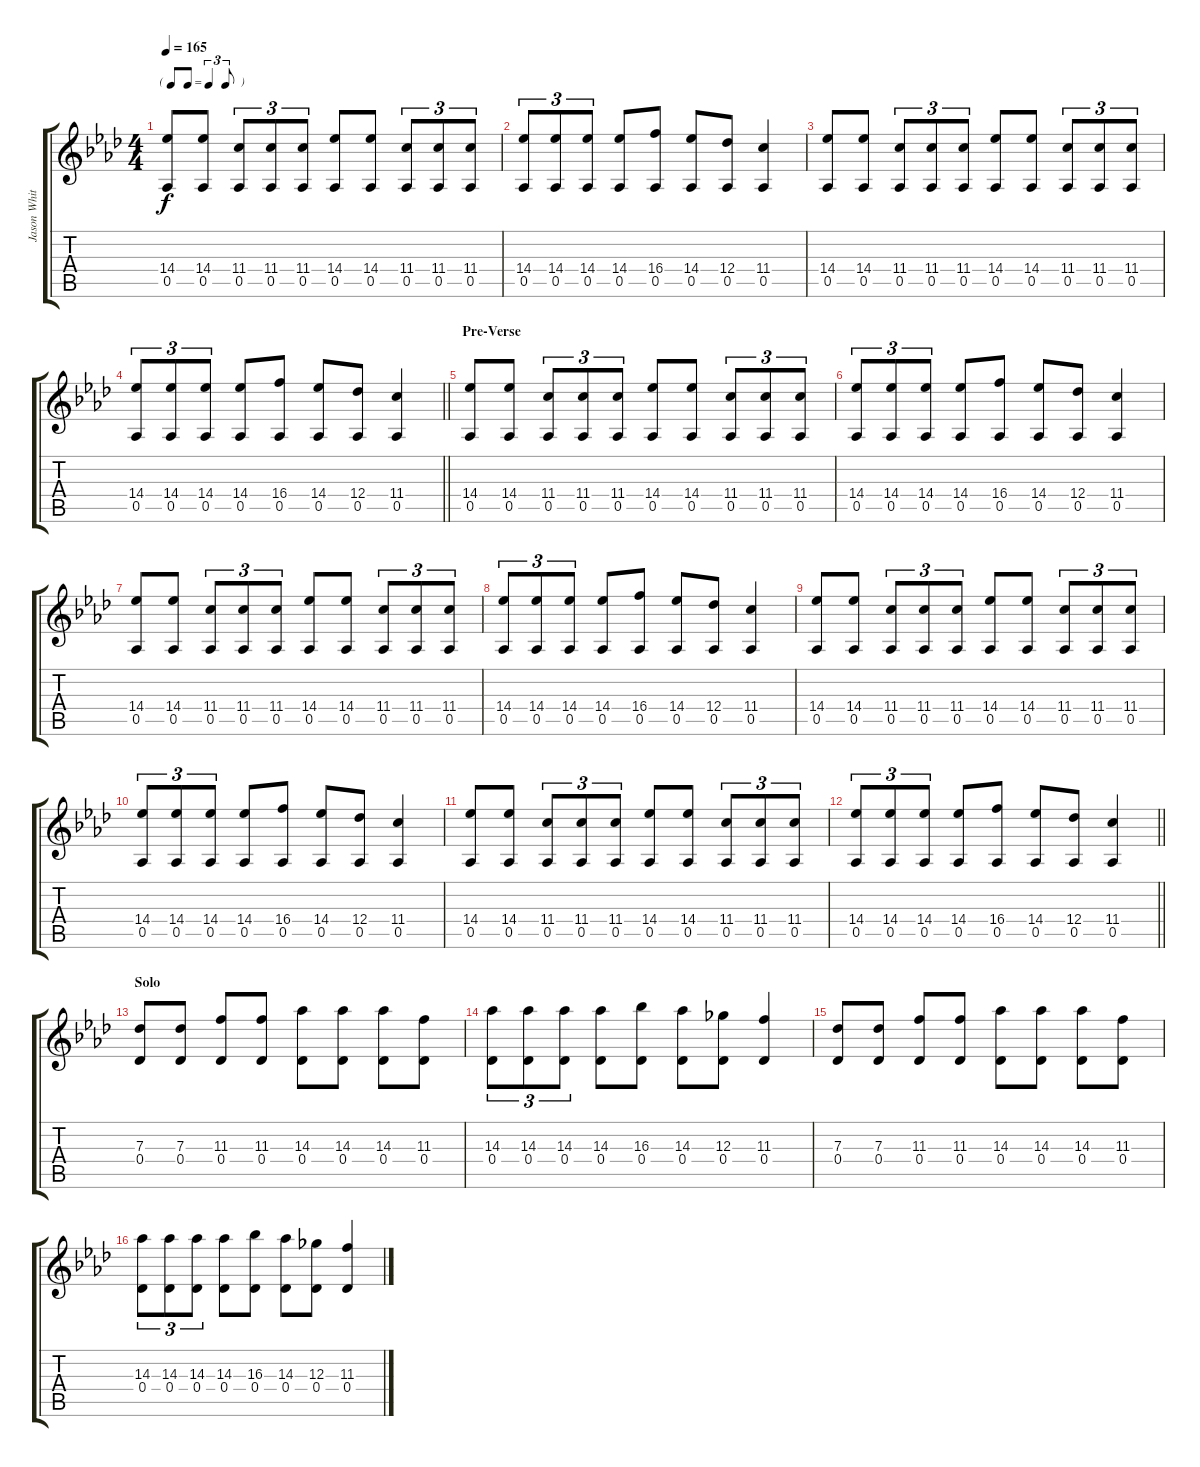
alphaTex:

\track ("Jason White (Lead Guitar)" "Jason Whit") {instrument distortionguitar}
\staff {score tabs}
\tuning (Eb4 Bb3 Gb3 Db3 Ab2 Eb2) {hide}
\ts (4 4)
\tf triplet8th
\tempo 165
\clef g2
\ks ab
(14.4 0.5).8{dy f} (14.4 0.5).8 (11.4 0.5).8{tu (3 2)} (11.4 0.5).8{tu (3 2)} (11.4 0.5).8{tu (3 2)} (14.4 0.5).8 (14.4 0.5).8 (11.4 0.5).8{tu (3 2)} (11.4 0.5).8{tu (3 2)} (11.4 0.5).8{tu (3 2)} |
(14.4 0.5).8{tu (3 2)} (14.4 0.5).8{tu (3 2)} (14.4 0.5).8{tu (3 2)} (14.4 0.5).8 (16.4 0.5).8 (14.4 0.5).8 (12.4 0.5).8 (11.4 0.5).4 |
(14.4 0.5).8 (14.4 0.5).8 (11.4 0.5).8{tu (3 2)} (11.4 0.5).8{tu (3 2)} (11.4 0.5).8{tu (3 2)} (14.4 0.5).8 (14.4 0.5).8 (11.4 0.5).8{tu (3 2)} (11.4 0.5).8{tu (3 2)} (11.4 0.5).8{tu (3 2)} |
\barLineRight lightlight
(14.4 0.5).8{tu (3 2)} (14.4 0.5).8{tu (3 2)} (14.4 0.5).8{tu (3 2)} (14.4 0.5).8 (16.4 0.5).8 (14.4 0.5).8 (12.4 0.5).8 (11.4 0.5).4 |
\section ("" "Pre-Verse")
(14.4 0.5).8 (14.4 0.5).8 (11.4 0.5).8{tu (3 2)} (11.4 0.5).8{tu (3 2)} (11.4 0.5).8{tu (3 2)} (14.4 0.5).8 (14.4 0.5).8 (11.4 0.5).8{tu (3 2)} (11.4 0.5).8{tu (3 2)} (11.4 0.5).8{tu (3 2)} |
(14.4 0.5).8{tu (3 2)} (14.4 0.5).8{tu (3 2)} (14.4 0.5).8{tu (3 2)} (14.4 0.5).8 (16.4 0.5).8 (14.4 0.5).8 (12.4 0.5).8 (11.4 0.5).4 |
(14.4 0.5).8 (14.4 0.5).8 (11.4 0.5).8{tu (3 2)} (11.4 0.5).8{tu (3 2)} (11.4 0.5).8{tu (3 2)} (14.4 0.5).8 (14.4 0.5).8 (11.4 0.5).8{tu (3 2)} (11.4 0.5).8{tu (3 2)} (11.4 0.5).8{tu (3 2)} |
(14.4 0.5).8{tu (3 2)} (14.4 0.5).8{tu (3 2)} (14.4 0.5).8{tu (3 2)} (14.4 0.5).8 (16.4 0.5).8 (14.4 0.5).8 (12.4 0.5).8 (11.4 0.5).4 |
(14.4 0.5).8 (14.4 0.5).8 (11.4 0.5).8{tu (3 2)} (11.4 0.5).8{tu (3 2)} (11.4 0.5).8{tu (3 2)} (14.4 0.5).8 (14.4 0.5).8 (11.4 0.5).8{tu (3 2)} (11.4 0.5).8{tu (3 2)} (11.4 0.5).8{tu (3 2)} |
(14.4 0.5).8{tu (3 2)} (14.4 0.5).8{tu (3 2)} (14.4 0.5).8{tu (3 2)} (14.4 0.5).8 (16.4 0.5).8 (14.4 0.5).8 (12.4 0.5).8 (11.4 0.5).4 |
(14.4 0.5).8 (14.4 0.5).8 (11.4 0.5).8{tu (3 2)} (11.4 0.5).8{tu (3 2)} (11.4 0.5).8{tu (3 2)} (14.4 0.5).8 (14.4 0.5).8 (11.4 0.5).8{tu (3 2)} (11.4 0.5).8{tu (3 2)} (11.4 0.5).8{tu (3 2)} |
\barLineRight lightlight
(14.4 0.5).8{tu (3 2)} (14.4 0.5).8{tu (3 2)} (14.4 0.5).8{tu (3 2)} (14.4 0.5).8 (16.4 0.5).8 (14.4 0.5).8 (12.4 0.5).8 (11.4 0.5).4 |
\section ("" "Solo")
(7.3 0.4).8 (7.3 0.4).8 (11.3 0.4).8 (11.3 0.4).8 (14.3 0.4).8 (14.3 0.4).8 (14.3 0.4).8 (11.3 0.4).8 |
(14.3 0.4).8{tu (3 2)} (14.3 0.4).8{tu (3 2)} (14.3 0.4).8{tu (3 2)} (14.3 0.4).8 (16.3 0.4).8 (14.3 0.4).8 (12.3 0.4).8 (11.3 0.4).4 |
(7.3 0.4).8 (7.3 0.4).8 (11.3 0.4).8 (11.3 0.4).8 (14.3 0.4).8 (14.3 0.4).8 (14.3 0.4).8 (11.3 0.4).8 |
(14.3 0.4).8{tu (3 2)} (14.3 0.4).8{tu (3 2)} (14.3 0.4).8{tu (3 2)} (14.3 0.4).8 (16.3 0.4).8 (14.3 0.4).8 (12.3 0.4).8 (11.3 0.4).4
